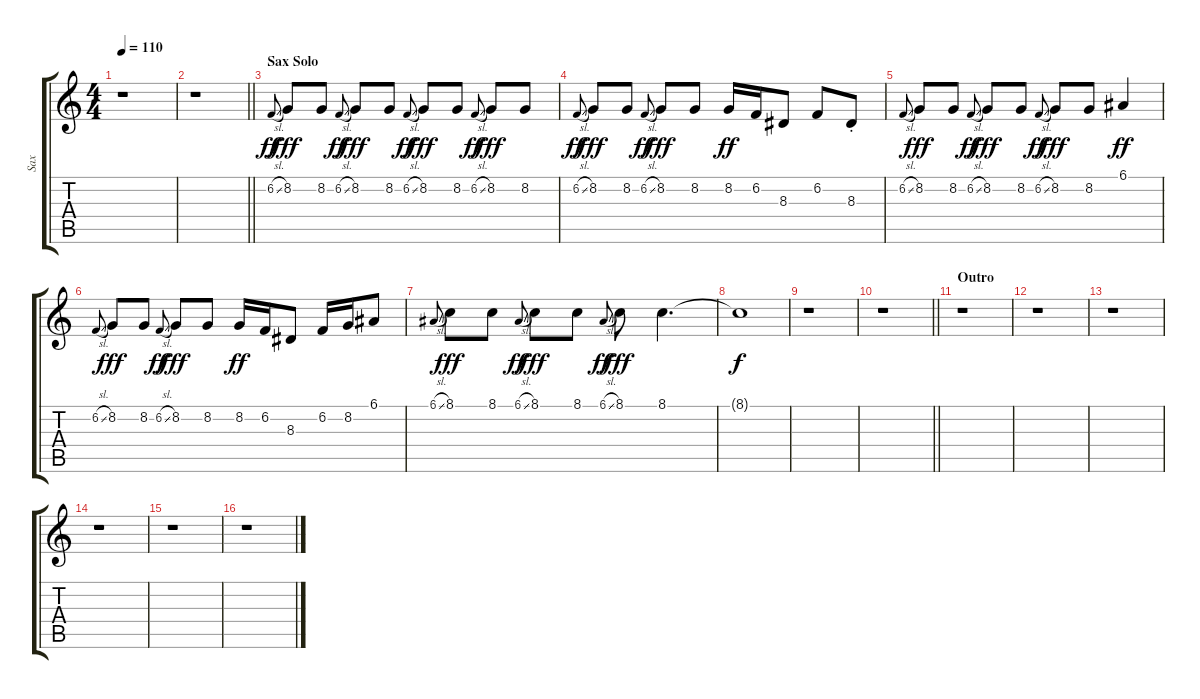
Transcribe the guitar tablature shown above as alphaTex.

\track ("Sax" "Sax") {instrument tenorsax}
\staff {score tabs}
\tuning (E4 B3 G3 D3 A2 E2) {hide}
\ts (4 4)
\tempo 110
\clef g2
\ks c
r.1{dy f} |
\barLineRight lightlight
r.1 |
\section ("" "Sax Solo")
6.2{sl}.8{gr onbeat dy ff} 8.2.8{dy fff} 8.2.8 6.2{sl}.8{gr onbeat dy ff} 8.2.8{dy fff} 8.2.8 6.2{sl}.8{gr onbeat dy ff} 8.2.8{dy fff} 8.2.8 6.2{sl}.8{gr onbeat dy ff} 8.2.8{dy fff} 8.2.8 |
6.2{sl}.8{gr onbeat dy ff} 8.2.8{dy fff} 8.2.8 6.2{sl}.8{gr onbeat dy ff} 8.2.8{dy fff} 8.2.8 8.2.16{dy ff} 6.2.16 8.3.8 6.2.8 8.3{st}.8 |
6.2{sl}.8{gr onbeat} 8.2.8{dy fff} 8.2.8 6.2{sl}.8{gr onbeat dy ff} 8.2.8{dy fff} 8.2.8 6.2{sl}.8{gr onbeat dy ff} 8.2.8{dy fff} 8.2.8 6.1.4{dy ff} |
6.2{sl}.8{gr onbeat} 8.2.8{dy fff} 8.2.8 6.2{sl}.8{gr onbeat dy ff} 8.2.8{dy fff} 8.2.8 8.2.16{dy ff} 6.2.16 8.3.8 6.2.16 8.2.16 6.1.8 |
6.1{sl}.8{gr onbeat} 8.1.8{dy fff} 8.1.8 6.1{sl}.8{gr onbeat dy ff} 8.1.8{dy fff} 8.1.8 6.1{sl}.8{gr onbeat dy ff} 8.1.8{dy fff} 8.1.4{d} |
8.1{t}.1{dy f} |
r.1 |
\barLineRight lightlight
r.1 |
\section ("" "Outro")
r.1 |
r.1 |
r.1 |
r.1 |
r.1 |
r.1
